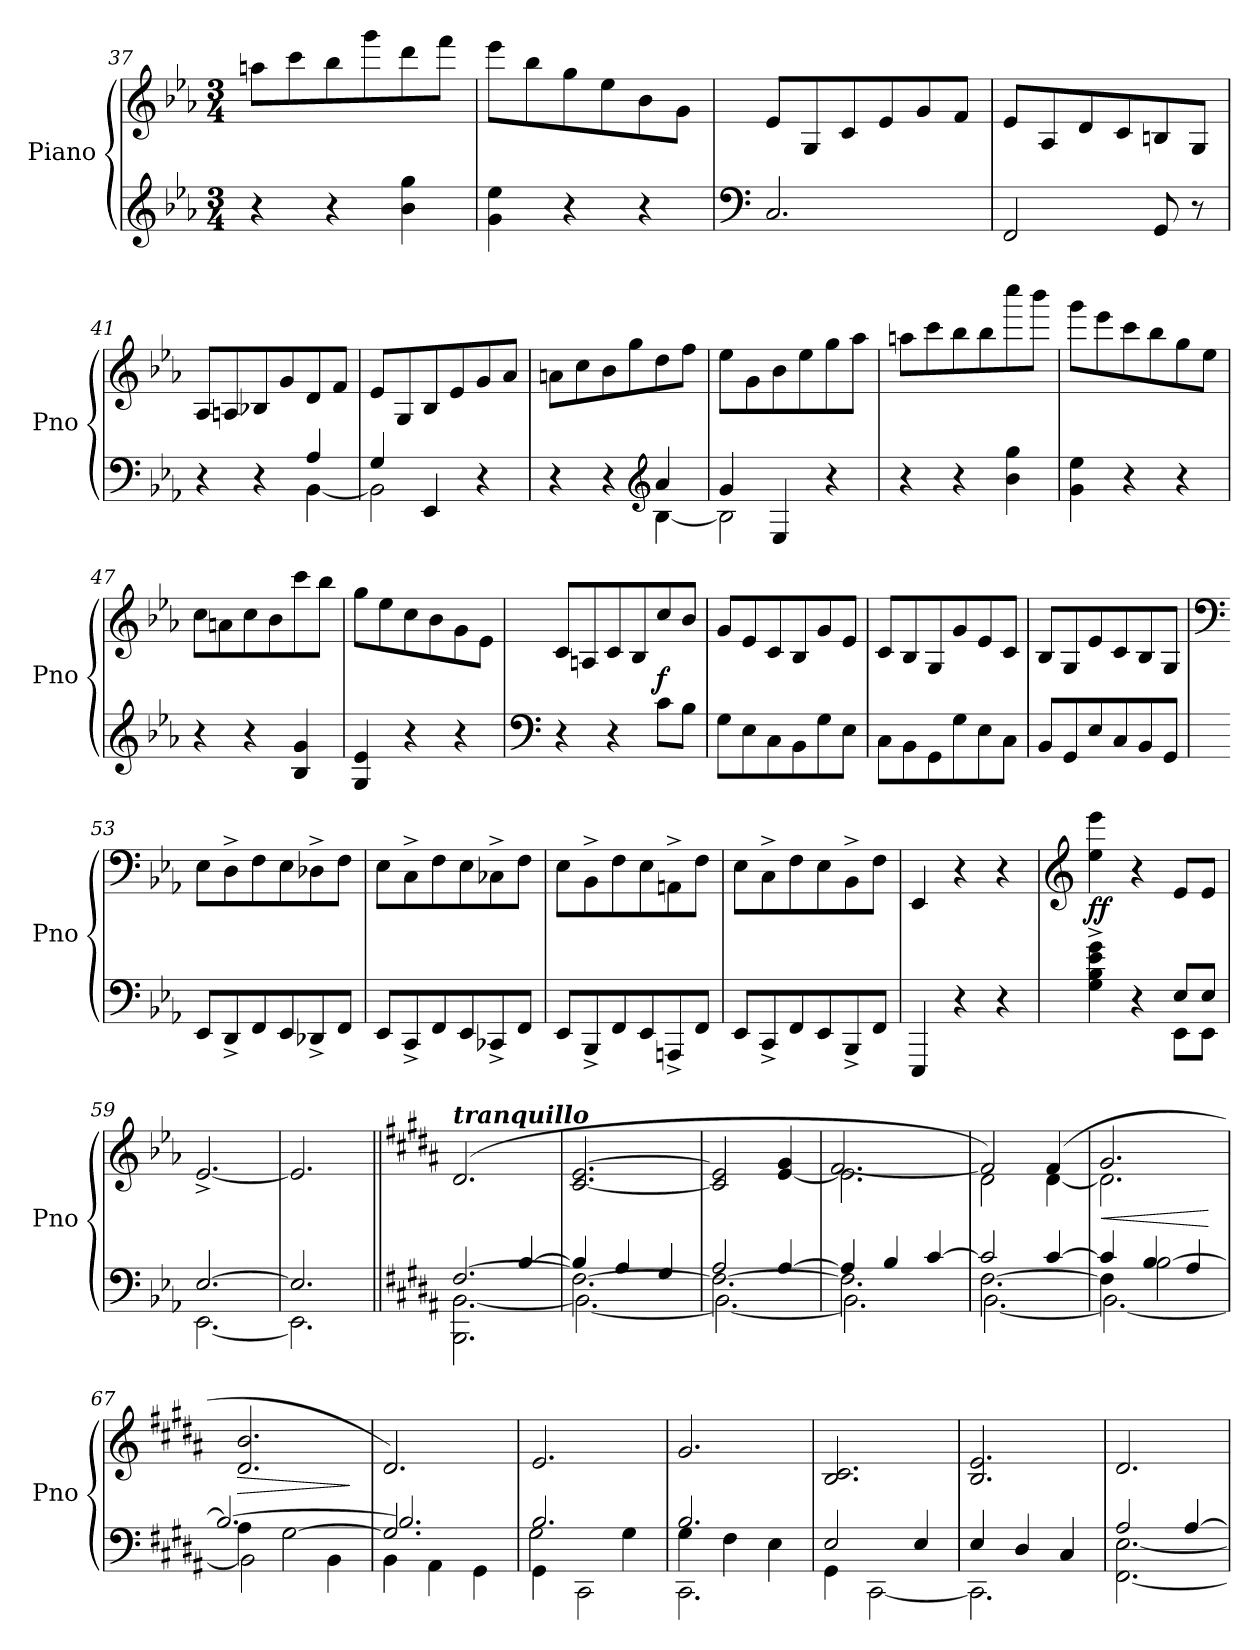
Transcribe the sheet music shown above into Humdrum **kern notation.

**kern	**kern	**dynam
*part1	*part1	*part1
*staff2	*staff1	*staff1/2
*I"Piano	*	*
*I'Pno	*	*
*clefG2	*clefG2	*
*k[b-e-a-]	*k[b-e-a-]	*
*M3/4	*M3/4	*
=37	=37	=37
4r	8aan\L	.
.	8ccc\	.
4r	8bb-\	.
.	8ggg\	.
4b-\ 4gg\	8ddd\	.
.	8fff\J	.
=38	=38	=38
4g\ 4ee-\	8eee-\L	.
.	8bb-\	.
4r	8gg\	.
.	8ee-\	.
4r	8b-\	.
.	8g\J	.
=39	=39	=39
*clefF4	*	*
2.C/	8e-/L	.
.	8G/	.
.	8c/	.
.	8e-/	.
.	8g/	.
.	8f/J	.
=40	=40	=40
2FF/	8e-/L	.
.	8A-/	.
.	8d/	.
.	8c/	.
8GG/	8Bn/	.
8r	8G/J	.
=41	=41	=41
*^	*	*
4r	2ryy	8A-/L	.
.	.	8An/	.
4r	.	8B-X/	.
.	.	8g/	.
4A-/	[4BB-\	8d/	.
.	.	8f/J	.
!!LO:LB:g=z
=42	=42	=42	=42
4G/	2BB-\]	8e-/L	.
.	.	8G/	.
4EE-/	.	8B-/	.
.	.	8e-/	.
4r	4ryy	8g/	.
.	.	8a-/J	.
=43	=43	=43	=43
4r	2ryy	8an\L	.
.	.	8cc\	.
4r	.	8b-\	.
.	.	8gg\	.
*clefG2	*	*	*
4a-/	[4B-\	8dd\	.
.	.	8ff\J	.
=44	=44	=44	=44
4g/	2B-\]	8ee-\L	.
.	.	8g\	.
4E-/	.	8b-\	.
.	.	8ee-\	.
4r	4ryy	8gg\	.
.	.	8aa-\J	.
*v	*v	*	*
=45	=45	=45
4r	8aan\L	.
.	8ccc\	.
4r	8bb-\	.
.	8bb-\	.
4b-\ 4gg\	8cccc\	.
.	8bbb-\J	.
=46	=46	=46
4g\ 4ee-\	8ggg\L	.
.	8eee-\	.
4r	8ccc\	.
.	8bb-\	.
4r	8gg\	.
.	8ee-\J	.
=47	=47	=47
!	!	!LO:DY:b
4r	8cc\L	other-dynamics
.	8an\	.
4r	8cc\	.
.	8b-\	.
4B-/ 4g/	8ccc\	.
.	8bb-\J	.
!!LO:LB:g=z
=48	=48	=48
4G/ 4e-/	8gg\L	.
.	8ee-\	.
4r	8cc\	.
.	8b-\	.
4r	8g\	.
.	8e-\J	.
=49	=49	=49
*clefF4	*	*
4r	8c/L	.
.	8An/	.
4r	8c/	.
.	8B-/	.
!	!	!LO:DY:b
8c\L	8cc/	f
8B-\J	8b-/J	.
=50	=50	=50
8G\L	8g/L	.
8E-\	8e-/	.
8C\	8c/	.
8BB-\	8B-/	.
8G\	8g/	.
8E-\J	8e-/J	.
=51	=51	=51
8C\L	8c/L	.
8BB-\	8B-/	.
8GG\	8G/	.
8G\	8g/	.
8E-\	8e-/	.
8C\J	8c/J	.
=52	=52	=52
8BB-/L	8B-/L	.
8GG/	8G/	.
8E-/	8e-/	.
8C/	8c/	.
8BB-/	8B-/	.
8GG/J	8G/J	.
=53	=53	=53
*	*clefF4	*
8EE-/L	8E-\L	.
8DD^/	8D^\	.
8FF/	8F\	.
8EE-/	8E-\	.
8DD-X^/	8D-X^\	.
8FF/J	8F\J	.
!!LO:LB:g=z
=54	=54	=54
8EE-/L	8E-\L	.
8CC^/	8C^\	.
8FF/	8F\	.
8EE-/	8E-\	.
8CC-X^/	8C-X^\	.
8FF/J	8F\J	.
=55	=55	=55
8EE-/L	8E-\L	.
8BBB-^/	8BB-^\	.
8FF/	8F\	.
8EE-/	8E-\	.
8AAAn^/	8AAn^\	.
8FF/J	8F\J	.
=56	=56	=56
8EE-/L	8E-\L	.
8CC^/	8C^\	.
8FF/	8F\	.
8EE-/	8E-\	.
8BBB-^/	8BB-^\	.
8FF/J	8F\J	.
=57	=57	=57
4EEE-/	4EE-/	.
4r	4r	.
4r	4r	.
=58	=58	=58
*	*clefG2	*
*^	*	*
!	!	!	!LO:DY:b
2ryy	4G\^ 4B-\^ 4e-\^ 4g\^	4ee-\ 4eee-\	ff
.	4r	4r	.
8E-/L	8EE-\L	8e-/L	.
8E-/J	8EE-\J	8e-/J	.
=59	=59	=59	=59
[2.E-/	[2.EE-\	[2.e-^/	.
=60	=60	=60	=60
2.E-/]	2.EE-\]	2.e-/]	.
*v	*v	*	*
!!LO:PB:g=z
=61||	=61||	=61||
*k[f#c#g#d#a#]	*k[f#c#g#d#a#]	*
*^	*	*
*	*^	*	*
!	!	!	!LO:TX:a:Bi:t=tranquillo	!
!	!	!	!	!LO:DY:b
!	!	!	!	!LO:DY:n=1:b
[2.F#/	2.BBB\ [2.BB\	2ryy	(2.d#/	p other-dynamics
.	.	[4B/	.	.
!!LO:LB:g=z
=62	=62	=62	=62	=62
2.F#\_	2.BB\_	4B/]	[2.c#/ [2.e/	.
.	.	4A#/	.	.
.	.	4G#/	.	.
=63	=63	=63	=63	=63
2.F#\_	2.BB\_	2A#/	2c#/] 2e/]	.
.	.	[4A#/	[4e/ 4g#/	.
=64	=64	=64	=64	=64
*	*	*	*^	*
2.F#\]	2.BB\]	4A#/]	2.e\]	[2.f#/	.
.	.	4B/	.	.	.
.	.	[4c#/	.	.	.
=65	=65	=65	=65	=65	=65
[2.F#\	[2.BB\	2c#/]	2d#\	2f#/])	.
.	.	[4c#/	(4f#/	[4d#\	.
=66	=66	=66	=66	=66	=66
!	!	!	!	!	!LO:HP:b
4F#\]	2.BB\_	4c#/]	2.g#/	2.d#\]	<
4B/	.	[2B\	.	.	.
4A#/	.	.	.	.	.
*v	*v	*v	*	*	*
*	*v	*v	*
.	.	[
=67	=67	=67
*^	*	*
*	*^	*	*
!	!	!	!	!LO:HP:b
4A#\	2BB\]	2.B/_	2.d#/ 2.b/	>
[2G#\	.	.	.	.
.	4BB\	.	.	.
*v	*v	*v	*	*
.	.	]
=68	=68	=68
*^	*	*
*	*^	*	*
2.G#/]	4BB\	2.B/]	2.d#/)	.
.	4AA#\	.	.	.
.	4GG#\	.	.	.
=69	=69	=69	=69	=69
2.B/	4GG#\	2G#\	2.e/	.
.	2CC#\	.	.	.
.	.	4G#\	.	.
!!LO:LB:g=z
=70	=70	=70	=70	=70
2.B/	2.CC#\	4G#\	2.g#/	.
.	.	4F#\	.	.
.	.	4E\	.	.
*	*v	*v	*	*
=71	=71	=71	=71
2E/	4GG#\	2.B/ 2.c#/	.
.	[2CC#\	.	.
4E/	.	.	.
=72	=72	=72	=72
4E/	2.CC#\]	2.B/ 2.e/	.
4D#/	.	.	.
4C#/	.	.	.
!!LO:PB:g=z
=73	=73	=73	=73
2A#/	[2.FF#\ [2.E\	2.d#/	.
[4A#/	.	.	.
*v	*v	*	*
=	=	=
*-	*-	*-
